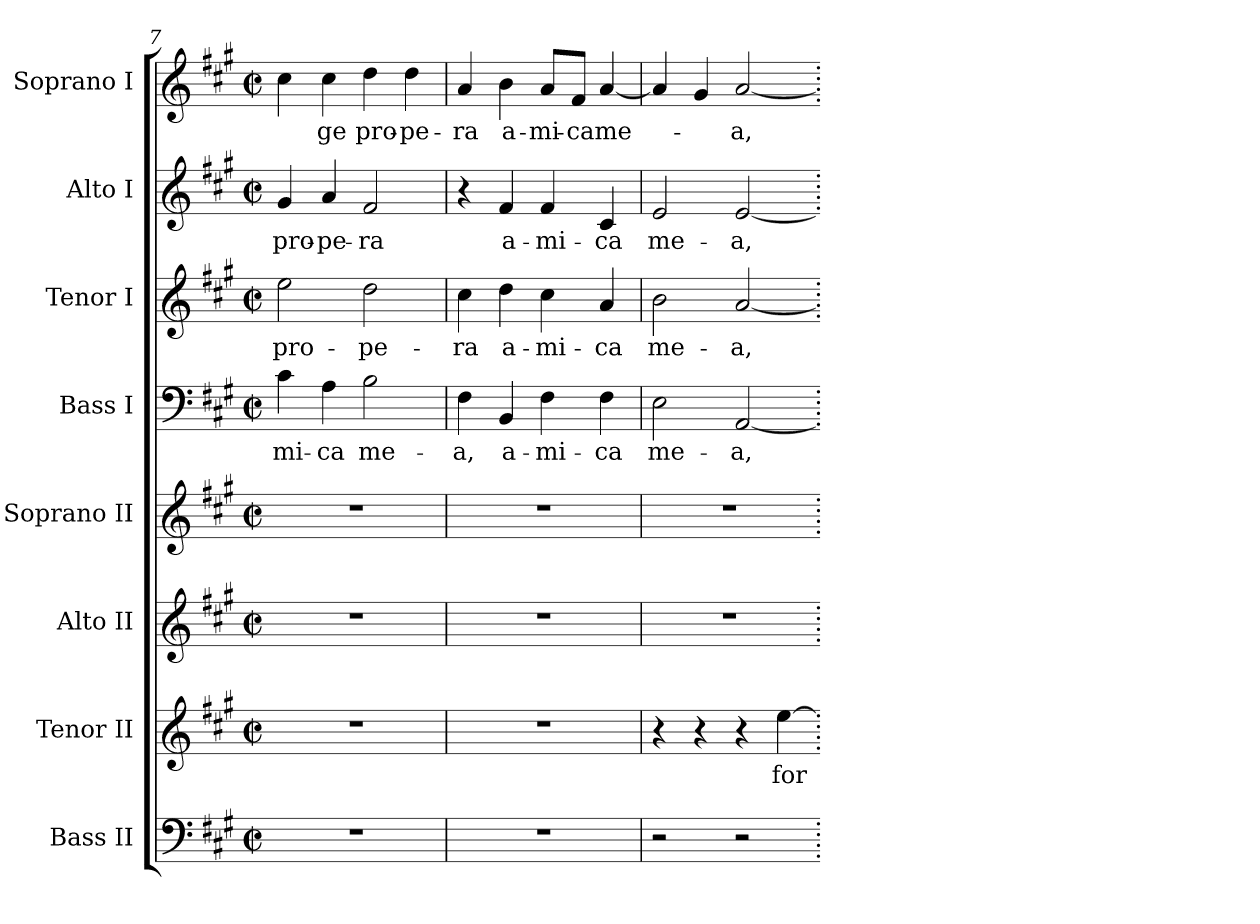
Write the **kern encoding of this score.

**kern	**kern	**text	**kern	**kern	**kern	**text	**kern	**text	**kern	**text	**kern	**text
*part8	*part7	*part7	*part6	*part5	*part4	*part4	*part3	*part3	*part2	*part2	*part1	*part1
*staff8	*staff7	*staff7	*staff6	*staff5	*staff4	*staff4	*staff3	*staff3	*staff2	*staff2	*staff1	*staff1
*I"Bass II	*I"Tenor II	*	*I"Alto II	*I"Soprano II	*I"Bass I	*	*I"Tenor I	*	*I"Alto I	*	*I"Soprano I	*
*I'B. II	*I'T. II	*	*I'A. II	*	*I'B. I	*	*I'T. I	*	*I'A. I	*	*	*
*clefF4	*clefG2	*	*clefG2	*clefG2	*clefF4	*	*clefG2	*	*clefG2	*	*clefG2	*
*	*ITrd7c12	*	*	*	*	*	*ITrd7c12	*	*	*	*	*
*k[f#c#g#]	*k[f#c#g#]	*	*k[f#c#g#]	*k[f#c#g#]	*k[f#c#g#]	*	*k[f#c#g#]	*	*k[f#c#g#]	*	*k[f#c#g#]	*
*A:	*A:	*	*A:	*A:	*A:	*	*A:	*	*A:	*	*A:	*
*M2/2	*M2/2	*	*M2/2	*M2/2	*M2/2	*	*M2/2	*	*M2/2	*	*M2/2	*
*met(c|)	*met(c|)	*	*met(c|)	*met(c|)	*met(c|)	*	*met(c|)	*	*met(c|)	*	*met(c|)	*
=7	=7	=7	=7	=7	=7	=7	=7	=7	=7	=7	=7	=7
!	!	!	!	!	!	!LO:LY:b:color=#000000	!	!	!	!	!	!
!	!	!	!	!	!	!	!	!LO:LY:b:color=#000000	!	!	!	!
!	!	!	!	!	!	!	!	!	!	!LO:LY:b:color=#000000	!	!
1r	1r	.	1r	1r	4c#i\	-mi-	2ei\	pro-	4g#i/	pro-	4cc#i\	.
!	!	!	!	!	!	!LO:LY:b:color=#000000	!	!	!	!	!	!
!	!	!	!	!	!	!	!	!	!	!LO:LY:b:color=#000000	!	!
!	!	!	!	!	!	!	!	!	!	!	!	!LO:LY:b:color=#000000
.	.	.	.	.	4Ai\	-ca	.	.	4ai/	-pe-	4cc#i\	-ge
!	!	!	!	!	!	!LO:LY:b:color=#000000	!	!	!	!	!	!
!	!	!	!	!	!	!	!	!LO:LY:b:color=#000000	!	!	!	!
!	!	!	!	!	!	!	!	!	!	!LO:LY:b:color=#000000	!	!
!	!	!	!	!	!	!	!	!	!	!	!	!LO:LY:b:color=#000000
.	.	.	.	.	2Bi\	me-	2di\	-pe-	2f#i/	-ra	4ddi\	pro-
!	!	!	!	!	!	!	!	!	!	!	!	!LO:LY:b:color=#000000
.	.	.	.	.	.	.	.	.	.	.	4ddi\	-pe-
=8	=8	=8	=8	=8	=8	=8	=8	=8	=8	=8	=8	=8
!	!	!	!	!	!	!LO:LY:b:color=#000000	!	!	!	!	!	!
!	!	!	!	!	!	!	!	!LO:LY:b:color=#000000	!	!	!	!
!	!	!	!	!	!	!	!	!	!	!	!	!LO:LY:b:color=#000000
1r	1r	.	1r	1r	4F#i\	-a,	4c#i\	-ra	4r	.	4ai/	-ra
!	!	!	!	!	!	!LO:LY:b:color=#000000	!	!	!	!	!	!
!	!	!	!	!	!	!	!	!LO:LY:b:color=#000000	!	!	!	!
!	!	!	!	!	!	!	!	!	!	!LO:LY:b:color=#000000	!	!
!	!	!	!	!	!	!	!	!	!	!	!	!LO:LY:b:color=#000000
.	.	.	.	.	4BBi/	a-	4di\	a-	4f#i/	a-	4bi\	a-
!	!	!	!	!	!	!LO:LY:b:color=#000000	!	!	!	!	!	!
!	!	!	!	!	!	!	!	!LO:LY:b:color=#000000	!	!	!	!
!	!	!	!	!	!	!	!	!	!	!LO:LY:b:color=#000000	!	!
!	!	!	!	!	!	!	!	!	!	!	!	!LO:LY:b:color=#000000
.	.	.	.	.	4F#i\	-mi-	4c#i\	-mi-	4f#i/	-mi-	8ai/L	-mi-
!	!	!	!	!	!	!	!	!	!	!	!	!LO:LY:b:color=#000000
.	.	.	.	.	.	.	.	.	.	.	8f#i/J	-ca
!	!	!	!	!	!	!LO:LY:b:color=#000000	!	!	!	!	!	!
!	!	!	!	!	!	!	!	!LO:LY:b:color=#000000	!	!	!	!
!	!	!	!	!	!	!	!	!	!	!LO:LY:b:color=#000000	!	!
!	!	!	!	!	!	!	!	!	!	!	!	!LO:LY:b:color=#000000
.	.	.	.	.	4F#i\	-ca	4Ai/	-ca	4c#i/	-ca	[<4ai/	me-
=9	=9	=9	=9	=9	=9	=9	=9	=9	=9	=9	=9	=9
!	!	!	!	!	!	!LO:LY:b:color=#000000	!	!	!	!	!	!
!	!	!	!	!	!	!	!	!LO:LY:b:color=#000000	!	!	!	!
!	!	!	!	!	!	!	!	!	!	!LO:LY:b:color=#000000	!	!
2r	4r	.	1r	1r	2Ei\	me-	2Bi\	me-	2ei/	me-	4ai/]	.
.	4r	.	.	.	.	.	.	.	.	.	4g#i/	.
!	!	!	!	!	!	!LO:LY:b:color=#000000	!	!	!	!	!	!
!	!	!	!	!	!	!	!	!LO:LY:b:color=#000000	!	!	!	!
!	!	!	!	!	!	!	!	!	!	!LO:LY:b:color=#000000	!	!
!	!	!	!	!	!	!	!	!	!	!	!	!LO:LY:b:color=#000000
2r	4r	.	.	.	[<2AAi/	-a,	[<2Ai/	-a,	[<2ei/	-a,	[<2ai/	-a,
!	!	!LO:LY:b:color=#000000	!	!	!	!	!	!	!	!	!	!
.	[>4ei\	for-	.	.	.	.	.	.	.	.	.	.
=.	=.	=.	=.	=.	=.	=.	=.	=.	=.	=.	=.	=.
*-	*-	*-	*-	*-	*-	*-	*-	*-	*-	*-	*-	*-
